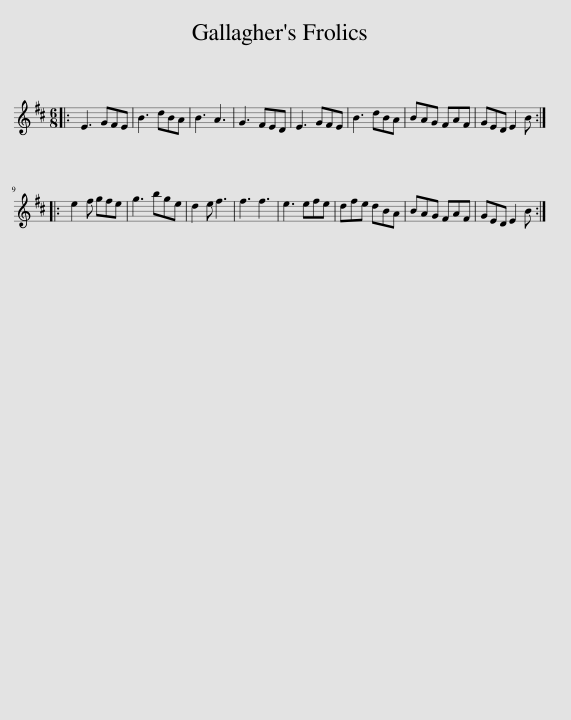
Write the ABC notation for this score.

X:1
L:1/8
M:6/8
I:linebreak $
K:D
V:1 treble
V:1
|: E3 GFE | B3 dBA | B3 A3 | G3 FED | E3 GFE | %5
 B3 dBA | BAG FAF | GED E2 B ::$ e2 f gfe | g3 bge | %10
 d2 e f3 | f3 f3 | e3 efe | dfe dBA | BAG FAF | %15
 GED E2 B :| %16
